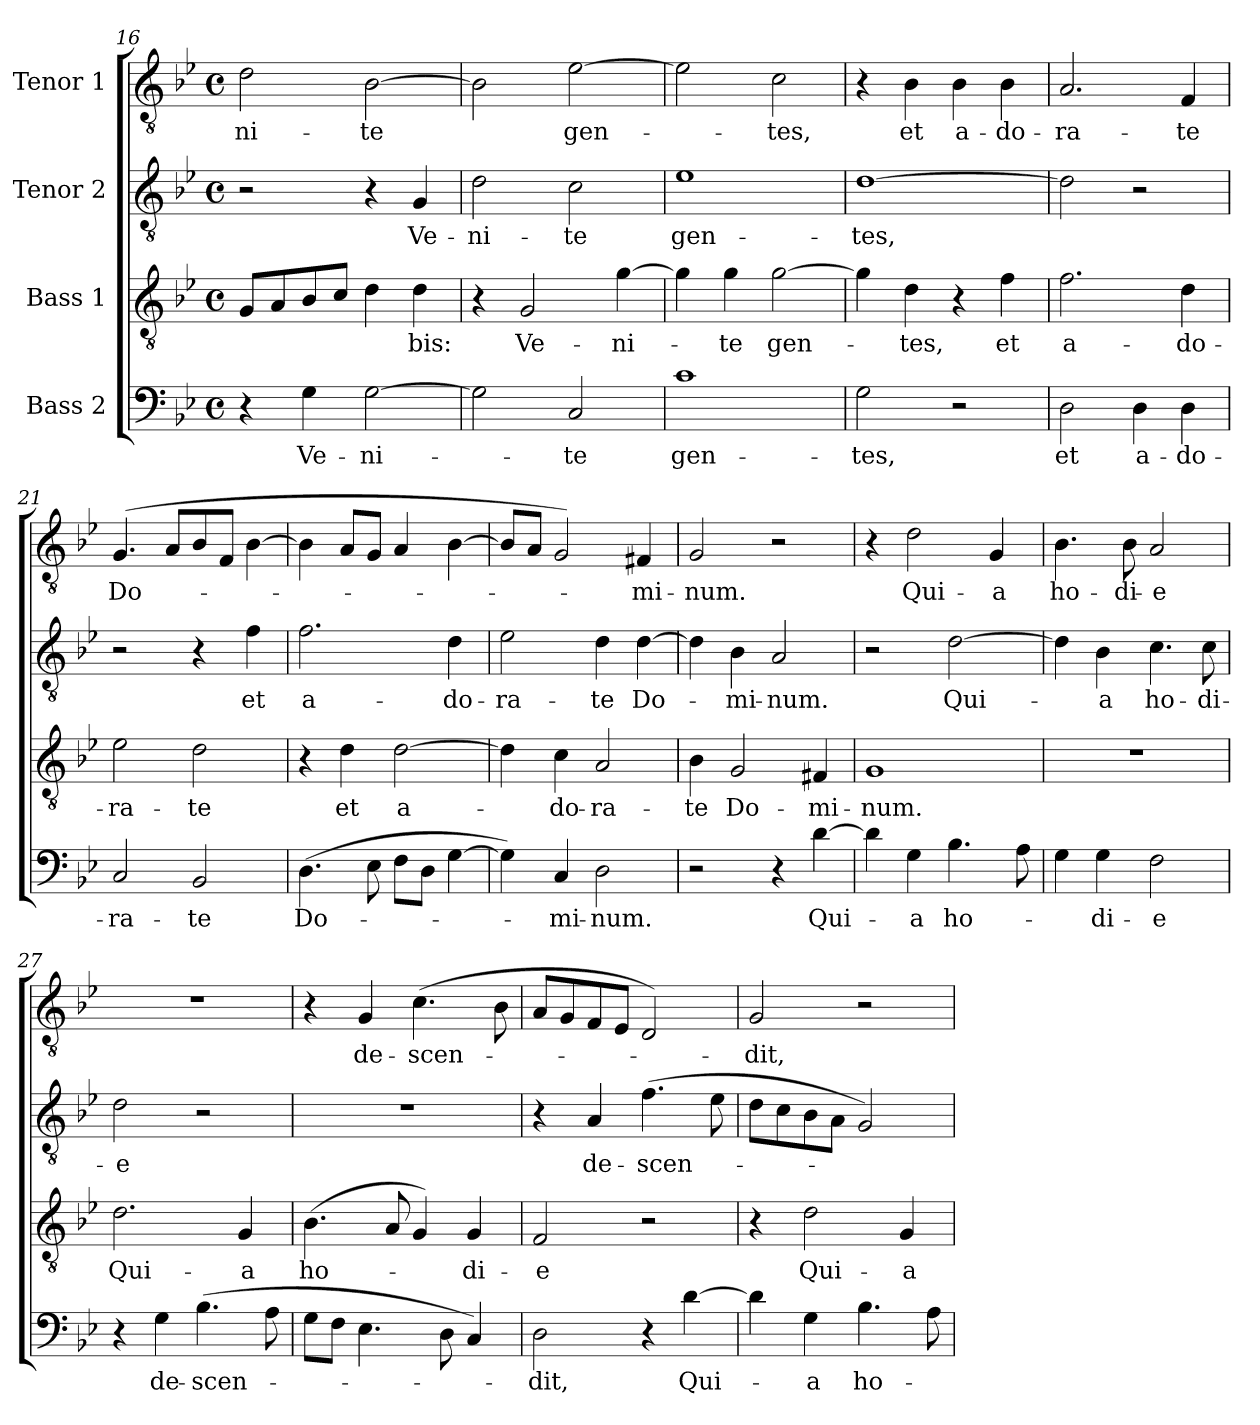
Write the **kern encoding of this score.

**kern	**text	**kern	**text	**kern	**text	**kern	**text
*part4	*part4	*part3	*part3	*part2	*part2	*part1	*part1
*staff4	*staff4	*staff3	*staff3	*staff2	*staff2	*staff1	*staff1
*I"Bass 2	*	*I"Bass 1	*	*I"Tenor 2	*	*I"Tenor 1	*
*clefF4	*	*clefGv2	*	*clefGv2	*	*clefGv2	*
*k[b-e-]	*	*k[b-e-]	*	*k[b-e-]	*	*k[b-e-]	*
*B-:	*	*B-:	*	*B-:	*	*B-:	*
*M4/4	*	*M4/4	*	*M4/4	*	*M4/4	*
*met(c)	*	*met(c)	*	*met(c)	*	*met(c)	*
=16	=16	=16	=16	=16	=16	=16	=16
4r	.	8G/L	.	2r	.	2d\	-ni-
.	.	8A/	.	.	.	.	.
4G\	Ve-	8B-/	.	.	.	.	.
.	.	8c/J	.	.	.	.	.
[2G\	-ni-	4d\	.	4r	.	[2B-\	-te
.	.	4d\	-bis:	4G/	Ve-	.	.
=17	=17	=17	=17	=17	=17	=17	=17
2G\]	.	4r	.	2d\	-ni-	2B-\]	.
.	.	2G/	Ve-	.	.	.	.
2C/	-te	.	.	2c\	-te	[2e-\	gen-
.	.	[4g\	-ni-	.	.	.	.
=18	=18	=18	=18	=18	=18	=18	=18
1c	gen-	4g\]	.	1e-	gen-	2e-\]	.
.	.	4g\	-te	.	.	.	.
.	.	[2g\	gen-	.	.	2c\	-tes,
=19	=19	=19	=19	=19	=19	=19	=19
2G\	-tes,	4g\]	.	[1d	-tes,	4r	.
.	.	4d\	-tes,	.	.	4B-\	et
2r	.	4r	.	.	.	4B-\	a-
.	.	4f\	et	.	.	4B-\	-do-
!!LO:LB:g=z
=20	=20	=20	=20	=20	=20	=20	=20
2D\	et	2.f\	a-	2d\]	.	2.A/	-ra-
4D\	a-	.	.	2r	.	.	.
4D\	-do-	4d\	-do-	.	.	4F/	-te
=21	=21	=21	=21	=21	=21	=21	=21
2C/	-ra-	2e-\	-ra-	2r	.	(4.G/	Do-
.	.	.	.	.	.	8A/L	.
2BB-/	-te	2d\	-te	4r	.	8B-/	.
.	.	.	.	.	.	8F/J	.
.	.	.	.	4f\	et	[4B-\	.
=22	=22	=22	=22	=22	=22	=22	=22
(4.D\	Do-	4r	.	2.f\	a-	4B-\]	.
.	.	4d\	et	.	.	8A/L	.
8E-\	.	.	.	.	.	8G/J	.
8F\L	.	[2d\	a-	.	.	4A/	.
8D\J	.	.	.	.	.	.	.
[4G\	.	.	.	4d\	-do-	[4B-\	.
=23	=23	=23	=23	=23	=23	=23	=23
4G\])	.	4d\]	.	2e-\	-ra-	8B-/L]	.
.	.	.	.	.	.	8A/J	.
4C/	-mi-	4c\	-do-	.	.	2G/)	.
2D\	-num.	2A/	-ra-	4d\	-te	.	.
.	.	.	.	[4d\	Do-	4F#X/	-mi-
=24	=24	=24	=24	=24	=24	=24	=24
2r	.	4B-\	-te	4d\]	.	2G/	-num.
.	.	2G/	Do-	4B-\	-mi-	.	.
4r	.	.	.	2A/	-num.	2r	.
[4d\	Qui-	4F#X/	-mi-	.	.	.	.
=25	=25	=25	=25	=25	=25	=25	=25
4d\]	.	1G	-num.	2r	.	4r	.
4G\	-a	.	.	.	.	2d\	Qui-
4.B-\	ho-	.	.	[2d\	Qui-	.	.
.	.	.	.	.	.	4G/	-a
8A\	.	.	.	.	.	.	.
=26	=26	=26	=26	=26	=26	=26	=26
4G\	.	1r	.	4d\]	.	4.B-\	ho-
4G\	-di-	.	.	4B-\	-a	.	.
.	.	.	.	.	.	8B-\	-di-
2F\	-e	.	.	4.c\	ho-	2A/	-e
.	.	.	.	8c\	-di-	.	.
=27	=27	=27	=27	=27	=27	=27	=27
4r	.	2.d\	Qui-	2d\	-e	1r	.
4G\	de-	.	.	.	.	.	.
(4.B-\	-scen-	.	.	2r	.	.	.
.	.	4G/	-a	.	.	.	.
8A\	.	.	.	.	.	.	.
!!LO:LB:g=z
=28	=28	=28	=28	=28	=28	=28	=28
8G\L	.	(4.B-\	ho-	1r	.	4r	.
8F\J	.	.	.	.	.	.	.
4.E-\	.	.	.	.	.	4G/	de-
.	.	8A/	.	.	.	.	.
.	.	4G/)	.	.	.	(4.c\	-scen-
8D\	.	.	.	.	.	.	.
4C/)	.	4G/	-di-	.	.	.	.
.	.	.	.	.	.	8B-\	.
=29	=29	=29	=29	=29	=29	=29	=29
2D\	-dit,	2F/	-e	4r	.	8A/L	.
.	.	.	.	.	.	8G/	.
.	.	.	.	4A/	de-	8F/	.
.	.	.	.	.	.	8E-/J	.
4r	.	2r	.	(4.f\	-scen-	2D/)	.
[4d\	Qui-	.	.	.	.	.	.
.	.	.	.	8e-\	.	.	.
=30	=30	=30	=30	=30	=30	=30	=30
4d\]	.	4r	.	8d\L	.	2G/	-dit,
.	.	.	.	8c\	.	.	.
4G\	-a	2d\	Qui-	8B-\	.	.	.
.	.	.	.	8A\J	.	.	.
4.B-\	ho-	.	.	2G/)	.	2r	.
.	.	4G/	-a	.	.	.	.
8A\	.	.	.	.	.	.	.
=	=	=	=	=	=	=	=
*-	*-	*-	*-	*-	*-	*-	*-
